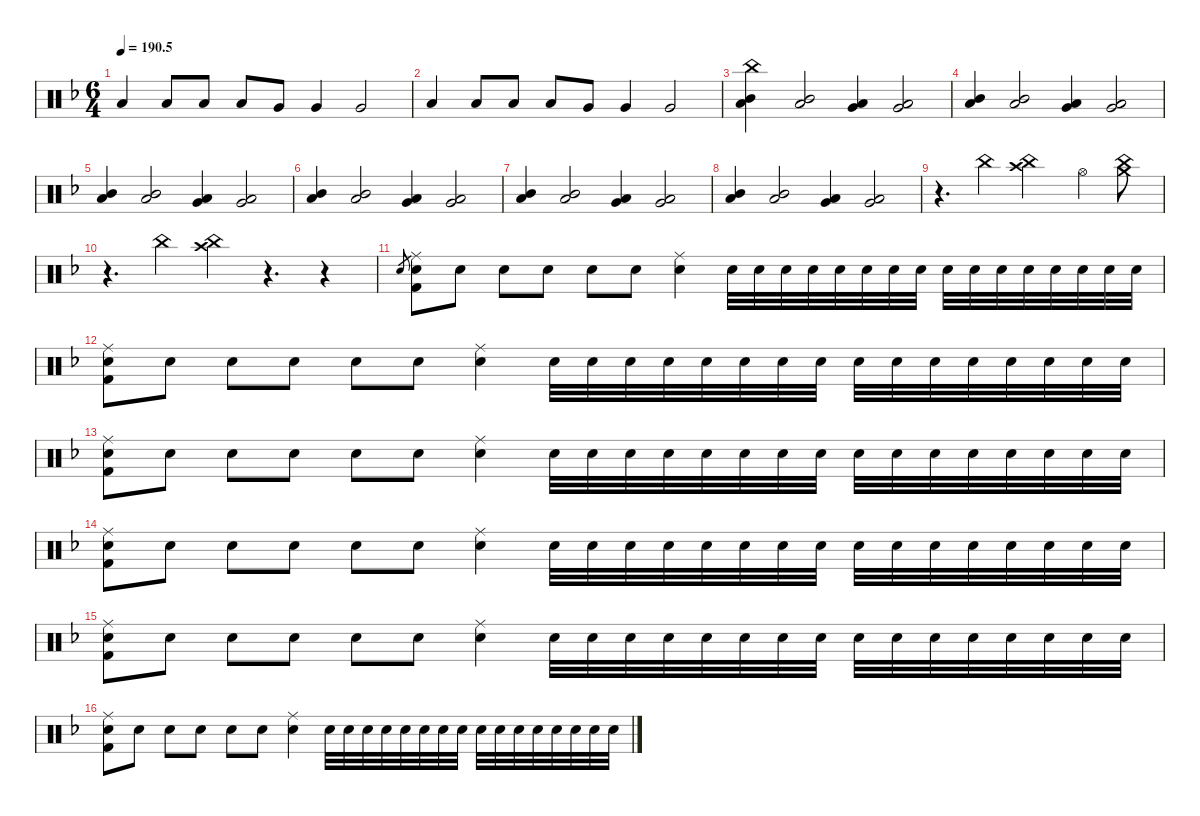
\defaultSystemsLayout 4
\hideDynamics
\bracketExtendMode nobrackets
\singleTrackTrackNamePolicy hidden
\multiTrackTrackNamePolicy hidden
\firstSystemTrackNameMode fullname
\firstSystemTrackNameOrientation horizontal
\otherSystemsTrackNameOrientation horizontal
\track ("Drums" "drm.") {instrument percussion}
\staff {score}
\articulation defaults
\ts (6 4)
\tempo
190.5
\accidentals auto
\clef neutral
\ottava regular
\simile none
\ks dminor "Low Tom (hit)"{acc forcenatural}.4{dy mf beam Up} "Low Tom (hit)"{acc forcenatural}.8{dy mp beam Up} "Low Tom (hit)"{acc forcenatural}.8{beam Up} "Low Tom (hit)"{acc forcenatural}.8{beam Up} "Very Low Tom (hit)"{acc forcenatural}.8{beam Up} "Very Low Tom (hit)"{acc forcenatural}.4{beam Up} "Very Low Tom (hit)"{acc forcenatural}.2{dy mf beam Up}
|
"Low Tom (hit)"{acc forcenatural}.4{beam Up} "Low Tom (hit)"{acc forcenatural}.8{dy mp beam Up} "Low Tom (hit)"{acc forcenatural}.8{beam Up} "Low Tom (hit)"{acc forcenatural}.8{beam Up} "Very Low Tom (hit)"{acc forcenatural}.8{beam Up} "Very Low Tom (hit)"{acc forcenatural}.4{beam Up} "Very Low Tom (hit)"{acc forcenatural}.2{dy mf beam Up} |
("China (hit)"{acc forcenatural} "Mid Tom (hit)"{acc forcenatural} "Low Tom (hit)"{acc forcenatural}).4{beam Down} ("Mid Tom (hit)"{acc forcenatural} "Low Tom (hit)"{acc forcenatural}).2{beam Up} ("Low Tom (hit)"{acc forcenatural} "Very Low Tom (hit)"{acc forcenatural}).4{beam Up} ("Low Tom (hit)"{acc forcenatural} "Very Low Tom (hit)"{acc forcenatural}).2{beam Up} |
("Mid Tom (hit)"{acc forcenatural} "Low Tom (hit)"{acc forcenatural}).4{beam Up} ("Mid Tom (hit)"{acc forcenatural} "Low Tom (hit)"{acc forcenatural}).2{beam Up} ("Low Tom (hit)"{acc forcenatural} "Very Low Tom (hit)"{acc forcenatural}).4{beam Up} ("Low Tom (hit)"{acc forcenatural} "Very Low Tom (hit)"{acc forcenatural}).2{beam Up} |
("Mid Tom (hit)"{acc forcenatural} "Low Tom (hit)"{acc forcenatural}).4{beam Up} ("Mid Tom (hit)"{acc forcenatural} "Low Tom (hit)"{acc forcenatural}).2{beam Up} ("Low Tom (hit)"{acc forcenatural} "Very Low Tom (hit)"{acc forcenatural}).4{beam Up} ("Low Tom (hit)"{acc forcenatural} "Very Low Tom (hit)"{acc forcenatural}).2{beam Up} |
("Mid Tom (hit)"{acc forcenatural} "Low Tom (hit)"{acc forcenatural}).4{beam Up} ("Mid Tom (hit)"{acc forcenatural} "Low Tom (hit)"{acc forcenatural}).2{beam Up} ("Low Tom (hit)"{acc forcenatural} "Very Low Tom (hit)"{acc forcenatural}).4{beam Up} ("Low Tom (hit)"{acc forcenatural} "Very Low Tom (hit)"{acc forcenatural}).2{beam Up} |
("Mid Tom (hit)"{acc forcenatural} "Low Tom (hit)"{acc forcenatural}).4{beam Up} ("Mid Tom (hit)"{acc forcenatural} "Low Tom (hit)"{acc forcenatural}).2{beam Up} ("Low Tom (hit)"{acc forcenatural} "Very Low Tom (hit)"{acc forcenatural}).4{beam Up} ("Low Tom (hit)"{acc forcenatural} "Very Low Tom (hit)"{acc forcenatural}).2{beam Up} |
("Mid Tom (hit)"{acc forcenatural} "Low Tom (hit)"{acc forcenatural}).4{beam Up} ("Mid Tom (hit)"{acc forcenatural} "Low Tom (hit)"{acc forcenatural}).2{beam Up} ("Low Tom (hit)"{acc forcenatural} "Very Low Tom (hit)"{acc forcenatural}).4{beam Up} ("Low Tom (hit)"{acc forcenatural} "Very Low Tom (hit)"{acc forcenatural}).2{beam Up} |
r.4{d beam Down} "China (hit)"{acc forcenatural}.4{beam Down} ("China (hit)"{acc forcenatural} "Crash high (hit)"{acc forcenatural}).2{beam Down} "Hi-Hat (open)"{acc forcenatural}.4{dy mp beam Down} ("China (hit)"{acc forcenatural} "Crash medium (hit)"{acc forcenatural}).8{dy mf beam Down} |
r.4{d beam Down} "China (hit)"{acc forcenatural}.4{beam Down} ("China (hit)"{acc forcenatural} "Crash high (hit)"{acc forcenatural}).4{dy mp beam Down} r.4{d beam Down} r.4{beam Down} |
"Electric Snare (hit)"{acc forcenatural}.8{gr dy pp beam Up} ("Ride (middle)"{acc forcenatural} "Snare (hit) 2"{acc forcenatural} "Kick (hit) 2"{acc forcenatural}).8{dy mf beam Down} "Snare (hit) 2"{acc forcenatural}.8{dy mp beam Down} "Snare (hit) 2"{acc forcenatural}.8{beam Down} "Snare (hit) 2"{acc forcenatural}.8{beam Down} "Snare (hit) 2"{acc forcenatural}.8{dy p beam Down} "Snare (hit) 2"{acc forcenatural}.8{beam Down} ("Ride (middle)"{acc forcenatural} "Snare (hit) 2"{acc forcenatural}).4{dy mf beam Down} "Snare (hit) 2"{acc forcenatural}.32{dy p beam Down} "Snare (hit) 2"{acc forcenatural}.32{beam Down} "Snare (hit) 2"{acc forcenatural}.32{beam Down} "Snare (hit) 2"{acc forcenatural}.32{beam Down} "Snare (hit) 2"{acc forcenatural}.32{beam Down} "Snare (hit) 2"{acc forcenatural}.32{beam Down} "Snare (hit) 2"{acc forcenatural}.32{beam Down} "Snare (hit) 2"{acc forcenatural}.32{dy pp beam Down} "Snare (hit) 2"{acc forcenatural}.32{beam Down} "Snare (hit) 2"{acc forcenatural}.32{beam Down} "Snare (hit) 2"{acc forcenatural}.32{dy p beam Down} "Snare (hit) 2"{acc forcenatural}.32{beam Down} "Snare (hit) 2"{acc forcenatural}.32{beam Down} "Snare (hit) 2"{acc forcenatural}.32{beam Down} "Snare (hit) 2"{acc forcenatural}.32{beam Down} "Snare (hit) 2"{acc forcenatural}.32{beam Down} |
("Ride (middle)"{acc forcenatural} "Snare (hit) 2"{acc forcenatural} "Kick (hit) 2"{acc forcenatural}).8{dy f beam Down} "Snare (hit) 2"{acc forcenatural}.8{dy mp beam Down} "Snare (hit) 2"{acc forcenatural}.8{beam Down} "Snare (hit) 2"{acc forcenatural}.8{beam Down} "Snare (hit) 2"{acc forcenatural}.8{dy p beam Down} "Snare (hit) 2"{acc forcenatural}.8{beam Down} ("Ride (middle)"{acc forcenatural} "Snare (hit) 2"{acc forcenatural}).4{dy mf beam Down} "Snare (hit) 2"{acc forcenatural}.32{dy p beam Down} "Snare (hit) 2"{acc forcenatural}.32{beam Down} "Snare (hit) 2"{acc forcenatural}.32{beam Down} "Snare (hit) 2"{acc forcenatural}.32{beam Down} "Snare (hit) 2"{acc forcenatural}.32{beam Down} "Snare (hit) 2"{acc forcenatural}.32{beam Down} "Snare (hit) 2"{acc forcenatural}.32{beam Down} "Snare (hit) 2"{acc forcenatural}.32{dy pp beam Down} "Snare (hit) 2"{acc forcenatural}.32{beam Down} "Snare (hit) 2"{acc forcenatural}.32{beam Down} "Snare (hit) 2"{acc forcenatural}.32{dy p beam Down} "Snare (hit) 2"{acc forcenatural}.32{beam Down} "Snare (hit) 2"{acc forcenatural}.32{beam Down} "Snare (hit) 2"{acc forcenatural}.32{beam Down} "Snare (hit) 2"{acc forcenatural}.32{beam Down} "Snare (hit) 2"{acc forcenatural}.32{beam Down} |
("Ride (middle)"{acc forcenatural} "Snare (hit) 2"{acc forcenatural} "Kick (hit) 2"{acc forcenatural}).8{dy f beam Down} "Snare (hit) 2"{acc forcenatural}.8{dy mp beam Down} "Snare (hit) 2"{acc forcenatural}.8{beam Down} "Snare (hit) 2"{acc forcenatural}.8{beam Down} "Snare (hit) 2"{acc forcenatural}.8{dy p beam Down} "Snare (hit) 2"{acc forcenatural}.8{beam Down} ("Ride (middle)"{acc forcenatural} "Snare (hit) 2"{acc forcenatural}).4{dy mf beam Down} "Snare (hit) 2"{acc forcenatural}.32{dy p beam Down} "Snare (hit) 2"{acc forcenatural}.32{beam Down} "Snare (hit) 2"{acc forcenatural}.32{beam Down} "Snare (hit) 2"{acc forcenatural}.32{beam Down} "Snare (hit) 2"{acc forcenatural}.32{beam Down} "Snare (hit) 2"{acc forcenatural}.32{beam Down} "Snare (hit) 2"{acc forcenatural}.32{beam Down} "Snare (hit) 2"{acc forcenatural}.32{dy pp beam Down} "Snare (hit) 2"{acc forcenatural}.32{beam Down} "Snare (hit) 2"{acc forcenatural}.32{beam Down} "Snare (hit) 2"{acc forcenatural}.32{dy p beam Down} "Snare (hit) 2"{acc forcenatural}.32{beam Down} "Snare (hit) 2"{acc forcenatural}.32{beam Down} "Snare (hit) 2"{acc forcenatural}.32{beam Down} "Snare (hit) 2"{acc forcenatural}.32{beam Down} "Snare (hit) 2"{acc forcenatural}.32{beam Down} |
("Ride (middle)"{acc forcenatural} "Snare (hit) 2"{acc forcenatural} "Kick (hit) 2"{acc forcenatural}).8{dy f beam Down} "Snare (hit) 2"{acc forcenatural}.8{dy mp beam Down} "Snare (hit) 2"{acc forcenatural}.8{beam Down} "Snare (hit) 2"{acc forcenatural}.8{beam Down} "Snare (hit) 2"{acc forcenatural}.8{dy p beam Down} "Snare (hit) 2"{acc forcenatural}.8{beam Down} ("Ride (middle)"{acc forcenatural} "Snare (hit) 2"{acc forcenatural}).4{dy mf beam Down} "Snare (hit) 2"{acc forcenatural}.32{dy p beam Down} "Snare (hit) 2"{acc forcenatural}.32{beam Down} "Snare (hit) 2"{acc forcenatural}.32{beam Down} "Snare (hit) 2"{acc forcenatural}.32{beam Down} "Snare (hit) 2"{acc forcenatural}.32{beam Down} "Snare (hit) 2"{acc forcenatural}.32{beam Down} "Snare (hit) 2"{acc forcenatural}.32{beam Down} "Snare (hit) 2"{acc forcenatural}.32{dy pp beam Down} "Snare (hit) 2"{acc forcenatural}.32{beam Down} "Snare (hit) 2"{acc forcenatural}.32{beam Down} "Snare (hit) 2"{acc forcenatural}.32{dy p beam Down} "Snare (hit) 2"{acc forcenatural}.32{beam Down} "Snare (hit) 2"{acc forcenatural}.32{beam Down} "Snare (hit) 2"{acc forcenatural}.32{beam Down} "Snare (hit) 2"{acc forcenatural}.32{beam Down} "Snare (hit) 2"{acc forcenatural}.32{beam Down} |
("Ride (middle)"{acc forcenatural} "Snare (hit) 2"{acc forcenatural} "Kick (hit) 2"{acc forcenatural}).8{dy f beam Down} "Snare (hit) 2"{acc forcenatural}.8{dy mp beam Down} "Snare (hit) 2"{acc forcenatural}.8{beam Down} "Snare (hit) 2"{acc forcenatural}.8{beam Down} "Snare (hit) 2"{acc forcenatural}.8{dy p beam Down} "Snare (hit) 2"{acc forcenatural}.8{beam Down} ("Ride (middle)"{acc forcenatural} "Snare (hit) 2"{acc forcenatural}).4{dy mf beam Down} "Snare (hit) 2"{acc forcenatural}.32{dy p beam Down} "Snare (hit) 2"{acc forcenatural}.32{beam Down} "Snare (hit) 2"{acc forcenatural}.32{beam Down} "Snare (hit) 2"{acc forcenatural}.32{beam Down} "Snare (hit) 2"{acc forcenatural}.32{beam Down} "Snare (hit) 2"{acc forcenatural}.32{beam Down} "Snare (hit) 2"{acc forcenatural}.32{beam Down} "Snare (hit) 2"{acc forcenatural}.32{dy pp beam Down} "Snare (hit) 2"{acc forcenatural}.32{beam Down} "Snare (hit) 2"{acc forcenatural}.32{beam Down} "Snare (hit) 2"{acc forcenatural}.32{dy p beam Down} "Snare (hit) 2"{acc forcenatural}.32{beam Down} "Snare (hit) 2"{acc forcenatural}.32{beam Down} "Snare (hit) 2"{acc forcenatural}.32{beam Down} "Snare (hit) 2"{acc forcenatural}.32{beam Down} "Snare (hit) 2"{acc forcenatural}.32{beam Down} |
("Ride (middle)"{acc forcenatural} "Snare (hit) 2"{acc forcenatural} "Kick (hit) 2"{acc forcenatural}).8{dy f beam Down} "Snare (hit) 2"{acc forcenatural}.8{dy mp beam Down} "Snare (hit) 2"{acc forcenatural}.8{beam Down} "Snare (hit) 2"{acc forcenatural}.8{beam Down} "Snare (hit) 2"{acc forcenatural}.8{dy p beam Down} "Snare (hit) 2"{acc forcenatural}.8{beam Down} ("Ride (middle)"{acc forcenatural} "Snare (hit) 2"{acc forcenatural}).4{dy mf beam Down} "Snare (hit) 2"{acc forcenatural}.32{dy p beam Down} "Snare (hit) 2"{acc forcenatural}.32{beam Down} "Snare (hit) 2"{acc forcenatural}.32{beam Down} "Snare (hit) 2"{acc forcenatural}.32{beam Down} "Snare (hit) 2"{acc forcenatural}.32{beam Down} "Snare (hit) 2"{acc forcenatural}.32{beam Down} "Snare (hit) 2"{acc forcenatural}.32{beam Down} "Snare (hit) 2"{acc forcenatural}.32{dy pp beam Down} "Snare (hit) 2"{acc forcenatural}.32{beam Down} "Snare (hit) 2"{acc forcenatural}.32{beam Down} "Snare (hit) 2"{acc forcenatural}.32{dy p beam Down} "Snare (hit) 2"{acc forcenatural}.32{beam Down} "Snare (hit) 2"{acc forcenatural}.32{beam Down} "Snare (hit) 2"{acc forcenatural}.32{beam Down} "Snare (hit) 2"{acc forcenatural}.32{beam Down} "Snare (hit) 2"{acc forcenatural}.32{beam Down}
